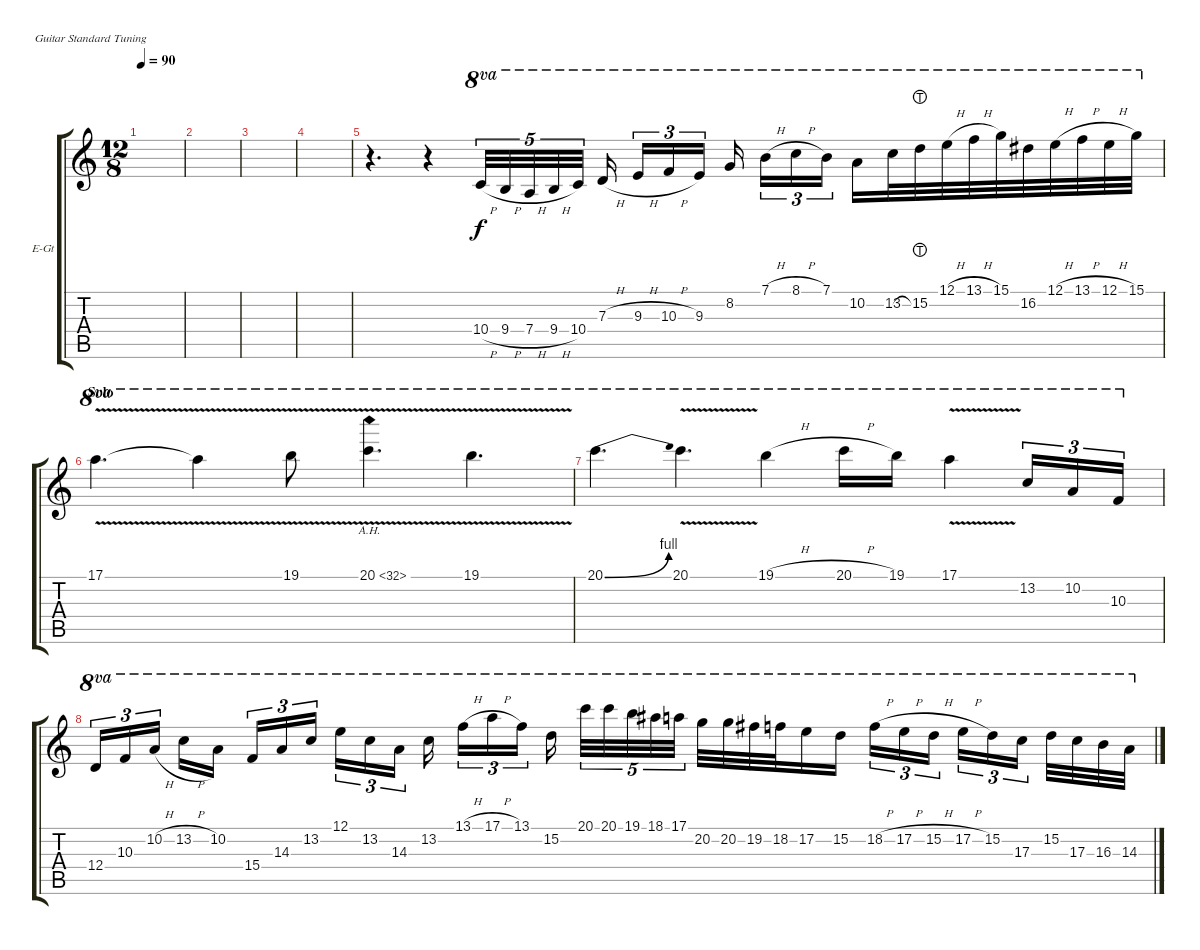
\defaultSystemsLayout 4
\bracketExtendMode groupsimilarinstruments
\firstSystemTrackNameOrientation horizontal
\otherSystemsTrackNameOrientation horizontal
\track ("VINNIE VINCENT SOLO" "E-Gt") {solo instrument distortionguitar}
\staff {score tabs}
\tuning (E4 B3 G3 D3 A2 E2)
\ts (12 8)
\tempo 90
\clef g2
\ks c
|
|
|
|
r.4{d} r.4 10.4{h}.32{tu (5 4) ot 8va} 9.4{h}.32{tu (5 4) ot 8va} 7.4{h}.32{tu (5 4) ot 8va} 9.4{h}.32{tu (5 4) ot 8va} 10.4.32{tu (5 4) ot 8va} 7.3{h}.16{ot 8va} 9.3{h}.16{tu (3 2) ot 8va} 10.3{h}.16{tu (3 2) ot 8va} 9.3.16{tu (3 2) ot 8va} 8.2.16{ot 8va} 7.1{h}.16{tu (3 2) ot 8va} 8.1{h}.16{tu (3 2) ot 8va} 7.1.16{tu (3 2) ot 8va} 10.2.16{ot 8va} 13.2.32{ot 8va} 15.2{lht}.32{ot 8va} 12.1{h}.32{ot 8va} 13.1{h}.32{ot 8va} 15.1.32{ot 8va} 16.2.32{ot 8va} 12.1{h}.32{ot 8va} 13.1{h}.32{ot 8va} 12.1{h}.32{ot 8va} 15.1.32{ot 8va} |
\section ("" "Solo")
17.1{v}.4{d ot 8va} 17.1{v t}.4{ot 8va} 19.1{v}.8{ot 8va} 20.1{ah 12 v}.4{d ot 8va} 19.1{v}.4{d ot 8va} |
20.1{be (bend 0 0 15 4)}.4{d ot 8va} 20.1{v}.4{d ot 8va} 19.1{h}.4{ot 8va} 20.1{h}.16{ot 8va} 19.1.16{ot 8va} 17.1{v}.4{ot 8va} 13.2.16{tu (3 2) ot 8va} 10.2.16{tu (3 2) ot 8va} 10.3.16{tu (3 2) ot 8va} |
12.4.16{tu (3 2) ot 8va} 10.3.16{tu (3 2) ot 8va} 10.2{h}.16{tu (3 2) ot 8va} 13.2{h}.16{ot 8va} 10.2.16{ot 8va} 15.4.16{tu (3 2) ot 8va} 14.3.16{tu (3 2) ot 8va} 13.2.16{tu (3 2) ot 8va} 12.1.16{tu (3 2) ot 8va} 13.2.16{tu (3 2) ot 8va} 14.3.16{tu (3 2) ot 8va} 13.2.16{ot 8va} 13.1{h}.16{tu (3 2) ot 8va} 17.1{h}.16{tu (3 2) ot 8va} 13.1.16{tu (3 2) ot 8va} 15.2.16{ot 8va} 20.1.32{tu (5 4) ot 8va} 20.1.32{tu (5 4) ot 8va} 19.1.32{tu (5 4) ot 8va} 18.1.32{tu (5 4) ot 8va} 17.1.32{tu (5 4) ot 8va} 20.2.32{ot 8va} 20.2.32{ot 8va} 19.2.32{ot 8va} 18.2.32{ot 8va} 17.2.16{ot 8va} 15.2.16{ot 8va} 18.2{h}.16{tu (3 2) ot 8va} 17.2{h}.16{tu (3 2) ot 8va} 15.2{h}.16{tu (3 2) ot 8va} 17.2{h}.16{tu (3 2) ot 8va} 15.2.16{tu (3 2) ot 8va} 17.3.16{tu (3 2) ot 8va} 15.2.32{ot 8va} 17.3.32{ot 8va} 16.3.32{ot 8va} 14.3.32{ot 8va}
